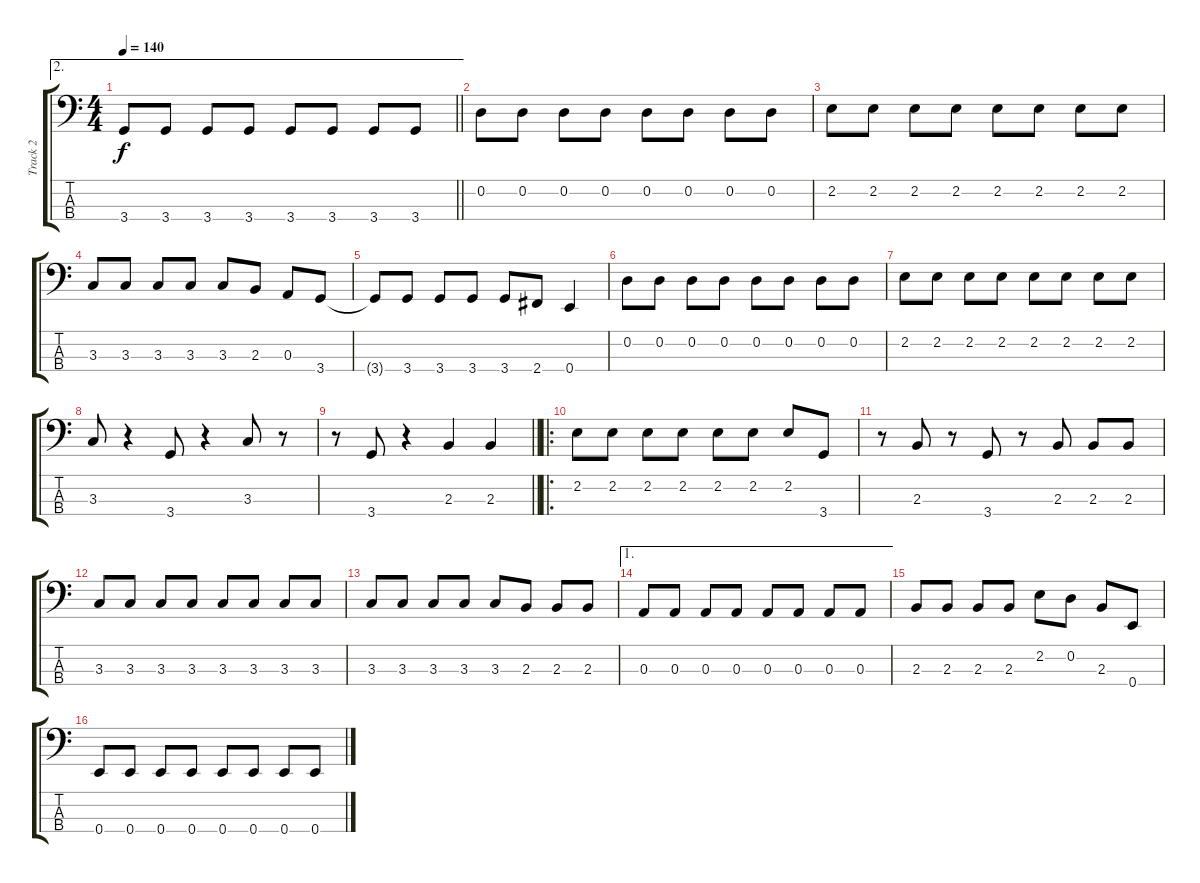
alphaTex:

\track ("Track 2" "Track 2") {instrument electricbasspick}
\staff {score tabs}
\tuning (G2 D2 A1 E1) {hide}
\ae 2
\ts (4 4)
\tempo 140
\clef f4
\barLineRight lightlight
\ks c
3.4.8{dy f} 3.4.8 3.4.8 3.4.8 3.4.8 3.4.8 3.4.8 3.4.8 |
\section ("" "")
0.2.8 0.2.8 0.2.8 0.2.8 0.2.8 0.2.8 0.2.8 0.2.8 |
2.2.8 2.2.8 2.2.8 2.2.8 2.2.8 2.2.8 2.2.8 2.2.8 |
3.3.8 3.3.8 3.3.8 3.3.8 3.3.8 2.3.8 0.3.8 3.4.8 |
3.4{t}.8 3.4.8 3.4.8 3.4.8 3.4.8 2.4.8 0.4.4 |
0.2.8 0.2.8 0.2.8 0.2.8 0.2.8 0.2.8 0.2.8 0.2.8 |
2.2.8 2.2.8 2.2.8 2.2.8 2.2.8 2.2.8 2.2.8 2.2.8 |
3.3.8 r.4 3.4.8 r.4 3.3.8 r.8 |
\barLineRight lightlight
r.8 3.4.8 r.4 2.3.4 2.3.4 |
\ro
\section ("" "")
2.2.8 2.2.8 2.2.8 2.2.8 2.2.8 2.2.8 2.2.8 3.4.8 |
r.8 2.3.8 r.8 3.4.8 r.8 2.3.8 2.3.8 2.3.8 |
3.3.8 3.3.8 3.3.8 3.3.8 3.3.8 3.3.8 3.3.8 3.3.8 |
3.3.8 3.3.8 3.3.8 3.3.8 3.3.8 2.3.8 2.3.8 2.3.8 |
\ae 1
0.3.8 0.3.8 0.3.8 0.3.8 0.3.8 0.3.8 0.3.8 0.3.8 |
2.3.8 2.3.8 2.3.8 2.3.8 2.2.8 0.2.8 2.3.8 0.4.8 |
0.4.8 0.4.8 0.4.8 0.4.8 0.4.8 0.4.8 0.4.8 0.4.8
